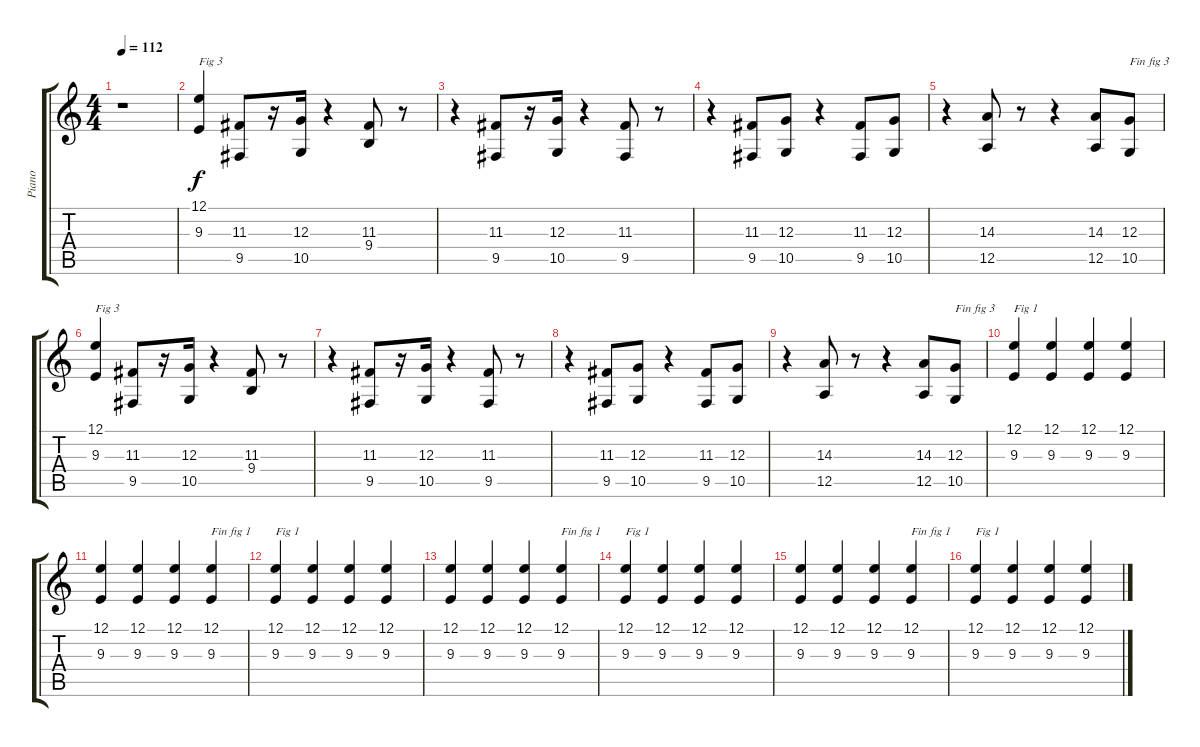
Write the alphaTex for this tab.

\track ("Piano" "Piano") {instrument electricgrandpiano}
\staff {score tabs}
\tuning (E4 B3 G3 D3 A2 E2) {hide}
\ts (4 4)
\tempo 112
\clef g2
\ks c
r.1{dy f} |
(12.1 9.3).4{txt "Fig 3"} (11.3 9.5).8 r.16 (12.3 10.5).16 r.4 (11.3 9.4).8 r.8 |
r.4 (11.3 9.5).8 r.16 (12.3 10.5).16 r.4 (11.3 9.5).8 r.8 |
r.4 (11.3 9.5).8 (12.3 10.5).8 r.4 (11.3 9.5).8 (12.3 10.5).8 |
r.4 (14.3 12.5).8 r.8 r.4 (14.3 12.5).8 (12.3 10.5).8{txt "Fin fig 3"} |
(12.1 9.3).4{txt "Fig 3"} (11.3 9.5).8 r.16 (12.3 10.5).16 r.4 (11.3 9.4).8 r.8 |
r.4 (11.3 9.5).8 r.16 (12.3 10.5).16 r.4 (11.3 9.5).8 r.8 |
r.4 (11.3 9.5).8 (12.3 10.5).8 r.4 (11.3 9.5).8 (12.3 10.5).8 |
r.4 (14.3 12.5).8 r.8 r.4 (14.3 12.5).8 (12.3 10.5).8{txt "Fin fig 3"} |
(12.1 9.3).4{txt "Fig 1"} (12.1 9.3).4 (12.1 9.3).4 (12.1 9.3).4 |
(12.1 9.3).4 (12.1 9.3).4 (12.1 9.3).4 (12.1 9.3).4{txt "Fin fig 1"} |
(12.1 9.3).4{txt "Fig 1"} (12.1 9.3).4 (12.1 9.3).4 (12.1 9.3).4 |
(12.1 9.3).4 (12.1 9.3).4 (12.1 9.3).4 (12.1 9.3).4{txt "Fin fig 1"} |
(12.1 9.3).4{txt "Fig 1"} (12.1 9.3).4 (12.1 9.3).4 (12.1 9.3).4 |
(12.1 9.3).4 (12.1 9.3).4 (12.1 9.3).4 (12.1 9.3).4{txt "Fin fig 1"} |
(12.1 9.3).4{txt "Fig 1"} (12.1 9.3).4 (12.1 9.3).4 (12.1 9.3).4
